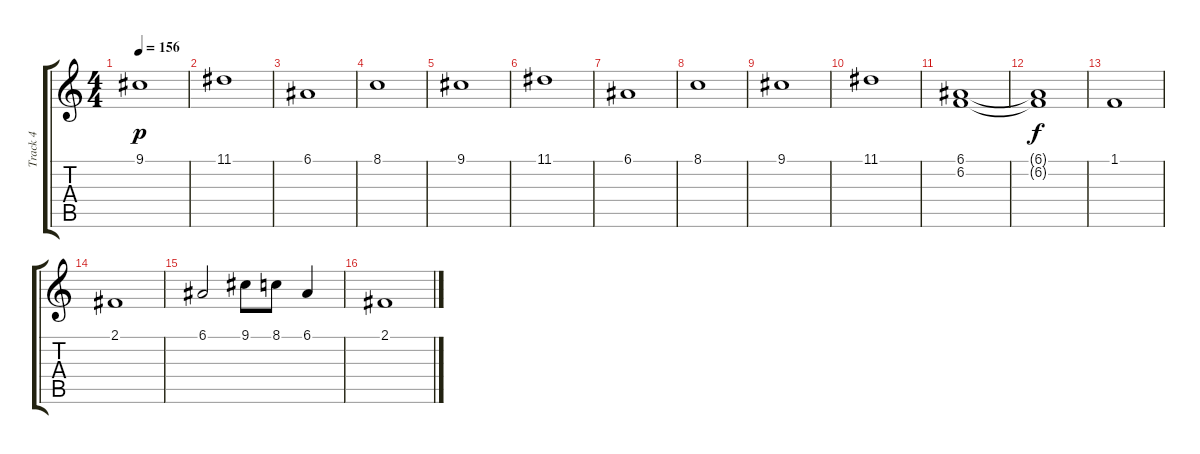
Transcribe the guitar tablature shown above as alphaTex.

\track ("Track 4" "Track 4") {instrument pad7halo}
\staff {score tabs}
\tuning (E4 B3 G3 D3 A2 E2) {hide}
\ts (4 4)
\tempo 156
\clef g2
\ks c
9.1.1{dy p} |
11.1.1 |
6.1.1 |
8.1.1 |
9.1.1 |
11.1.1 |
6.1.1 |
8.1.1 |
9.1.1 |
11.1.1 |
(6.1 6.2).1 |
(6.1{t} 6.2{t}).1{dy f} |
1.1.1 |
2.1.1 |
6.1.2 9.1.8 8.1.8 6.1.4 |
2.1.1
